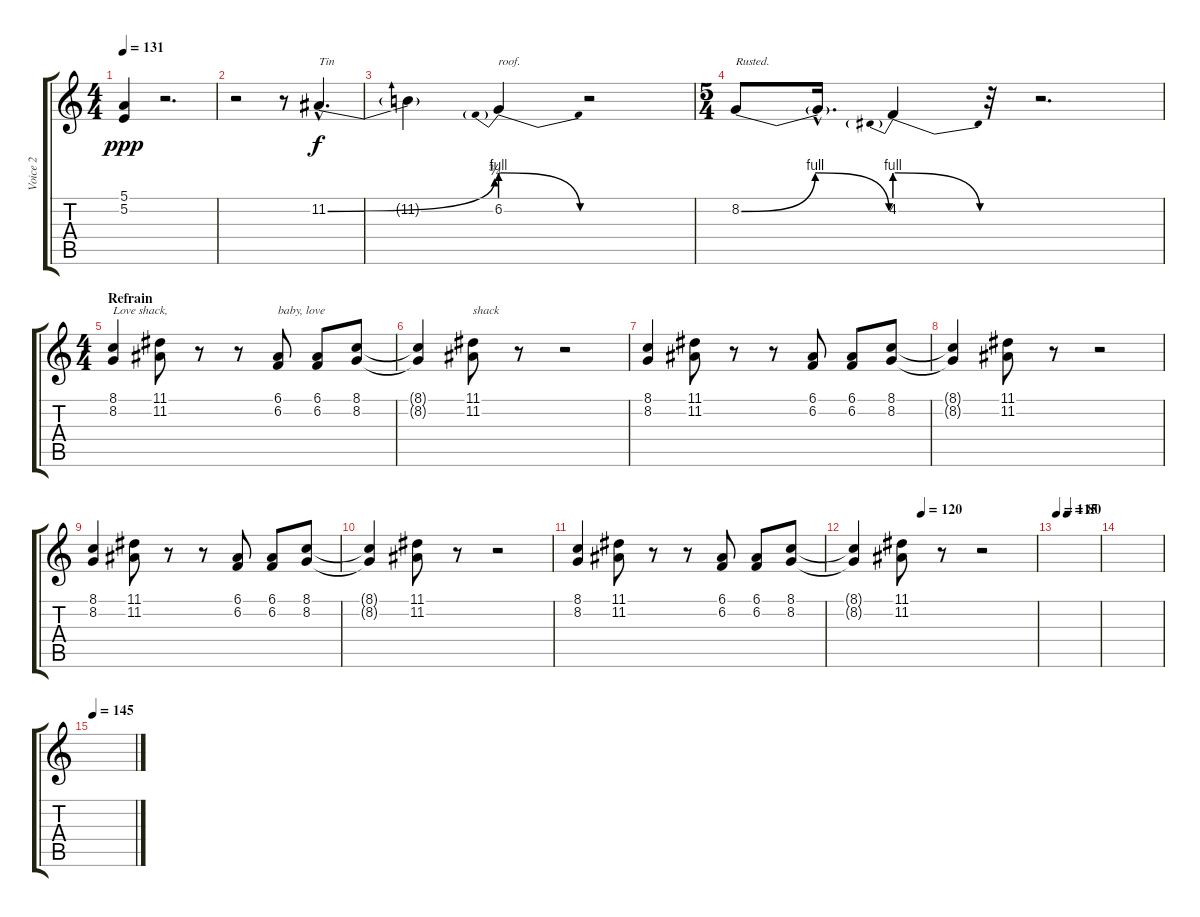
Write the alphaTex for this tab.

\track ("Voice 2" "Voice 2") {instrument clarinet}
\staff {score tabs}
\tuning (E4 B3 G3 D3 A2 E2) {hide}
\ts (4 4)
\tempo 131
\clef g2
\ks c
(5.1 5.2).4{dy ppp} r.2{d} |
r.2 r.8 11.2{be (bend 0 0 60 3) hac}.4{d txt "Tin" dy f} |
11.2{t}.4 6.2{be (prebendrelease 0 4 60 0)}.4{txt "roof."} r.2 |
\ts (5 4)
8.2{be (bendrelease 0 0 15 4 30 4 60 0)}.8{txt "Rusted."} 8.2{hac t}.16{d} 4.2{be (prebendrelease 0 4 60 0)}.4 r.32 r.2{d} |
\ts (4 4)
\section ("" "Refrain")
(8.1 8.2).4{txt "Love shack,"} (11.1 11.2).8 r.8 r.8 (6.1 6.2).8{txt "baby, love"} (6.1 6.2).8 (8.1 8.2).8 |
(8.1{t} 8.2{t}).4 (11.1 11.2).8{txt "shack"} r.8 r.2 |
(8.1 8.2).4 (11.1 11.2).8 r.8 r.8 (6.1 6.2).8 (6.1 6.2).8 (8.1 8.2).8 |
(8.1{t} 8.2{t}).4 (11.1 11.2).8 r.8 r.2 |
(8.1 8.2).4 (11.1 11.2).8 r.8 r.8 (6.1 6.2).8 (6.1 6.2).8 (8.1 8.2).8 |
(8.1{t} 8.2{t}).4 (11.1 11.2).8 r.8 r.2 |
(8.1 8.2).4 (11.1 11.2).8 r.8 r.8 (6.1 6.2).8 (6.1 6.2).8 (8.1 8.2).8 |
\tempo (120 0.375)
(8.1{t} 8.2{t}).4 (11.1 11.2).8 r.8 r.2 |
\tempo 115
\tempo (80 0.25)
|
|
\tempo 145
